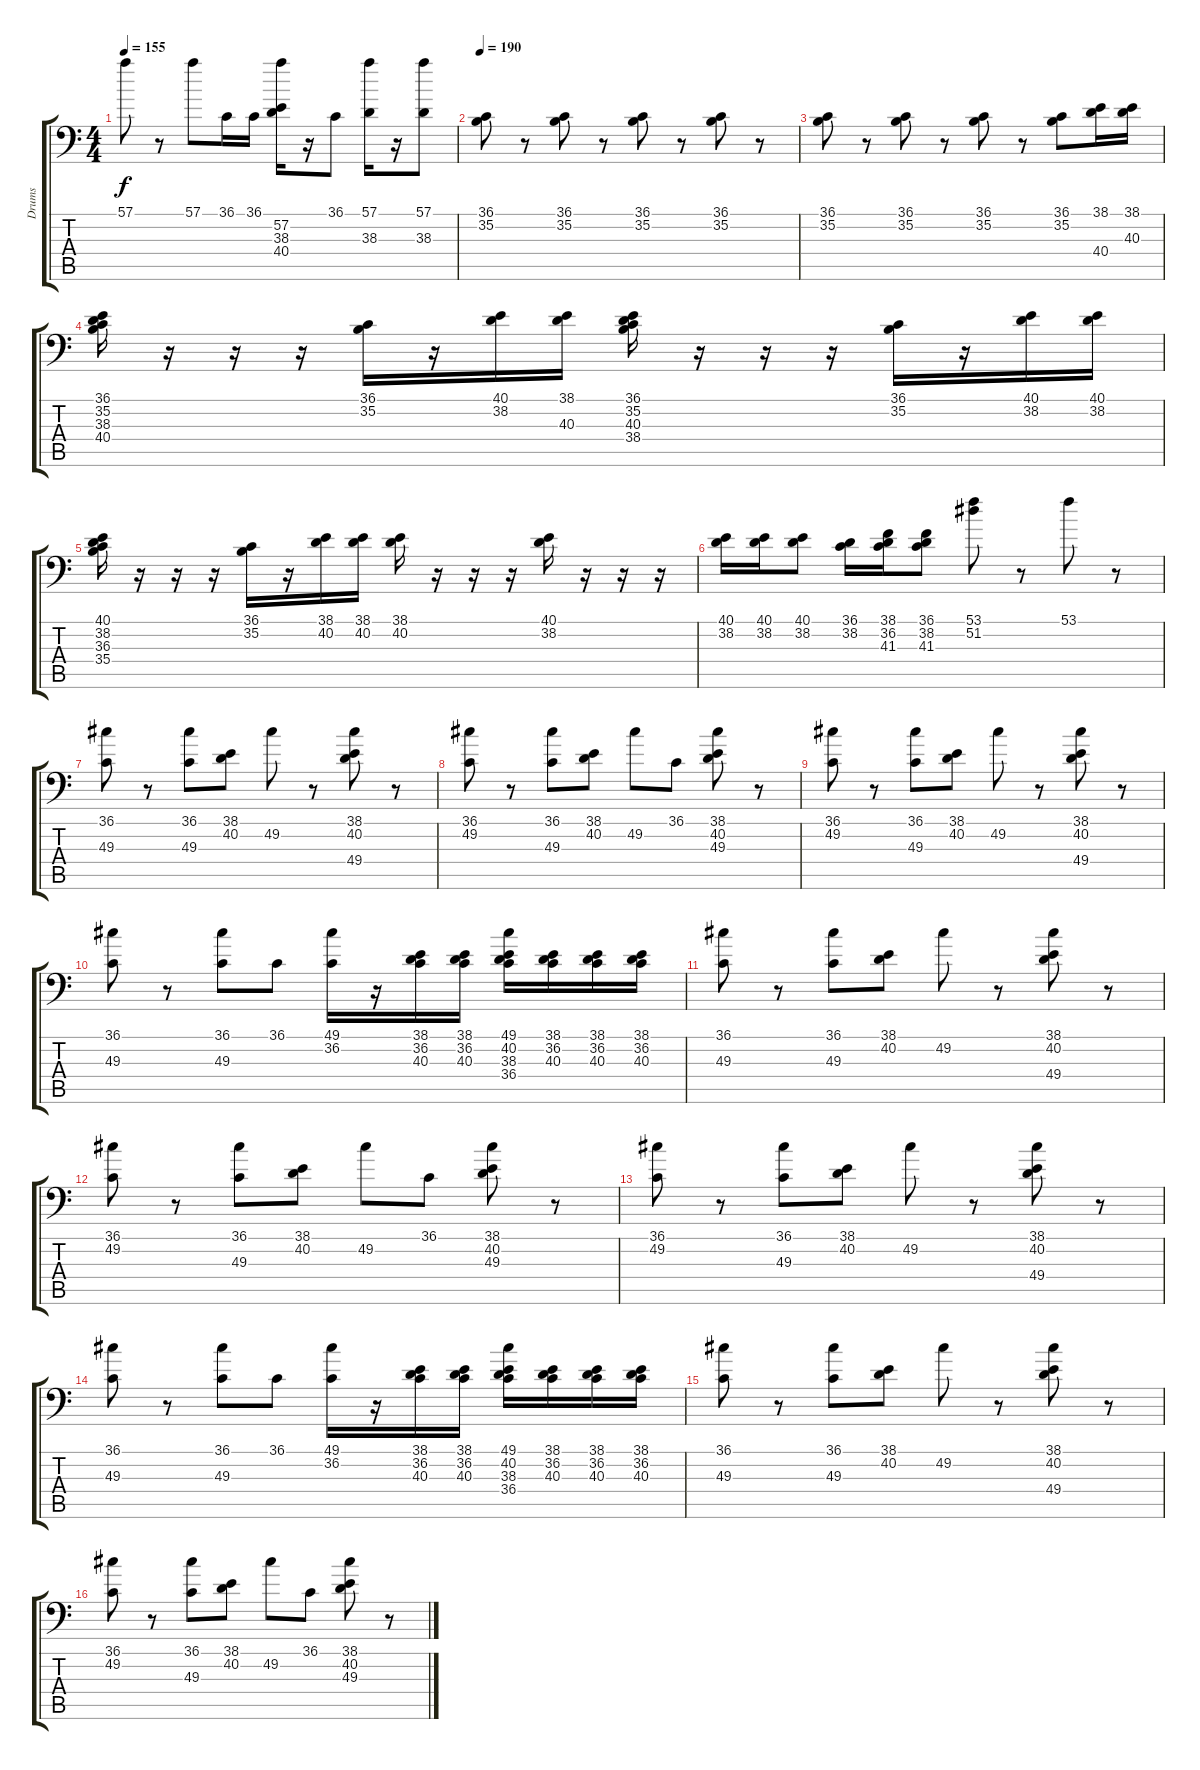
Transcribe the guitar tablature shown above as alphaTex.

\track ("Drums" "Drums") {instrument acousticgrandpiano}
\staff {score tabs}
\tuning (C-1 C-1 C-1 C-1 C-1 C-1) {hide}
\ts (4 4)
\tempo 155
\clef f4
\ks c
57.1.8{dy f} r.8 57.1.8 36.1.16 36.1.16 (57.2 38.3 40.4).16 r.16 36.1.8 (57.1 38.3).16 r.16 (57.1 38.3).8 |
\tempo 190
(36.1 35.2).8 r.8 (36.1 35.2).8 r.8 (36.1 35.2).8 r.8 (36.1 35.2).8 r.8 |
(36.1 35.2).8 r.8 (36.1 35.2).8 r.8 (36.1 35.2).8 r.8 (36.1 35.2).8 (38.1 40.4).16 (38.1 40.3).16 |
(36.1 35.2 38.3 40.4).16 r.16 r.16 r.16 (36.1 35.2).16 r.16 (40.1 38.2).16 (38.1 40.3).16 (36.1 35.2 40.3 38.4).16 r.16 r.16 r.16 (36.1 35.2).16 r.16 (40.1 38.2).16 (40.1 38.2).16 |
(40.1 38.2 36.3 35.4).16 r.16 r.16 r.16 (36.1 35.2).16 r.16 (38.1 40.2).16 (38.1 40.2).16 (38.1 40.2).16 r.16 r.16 r.16 (40.1 38.2).16 r.16 r.16 r.16 |
(40.1 38.2).16 (40.1 38.2).16 (40.1 38.2).8 (36.1 38.2).16 (38.1 36.2 41.3).16 (36.1 38.2 41.3).8 (53.1 51.2).8 r.8 53.1.8 r.8 |
(36.1 49.3).8 r.8 (36.1 49.3).8 (38.1 40.2).8 49.2.8 r.8 (38.1 40.2 49.4).8 r.8 |
(36.1 49.2).8 r.8 (36.1 49.3).8 (38.1 40.2).8 49.2.8 36.1.8 (38.1 40.2 49.3).8 r.8 |
(36.1 49.2).8 r.8 (36.1 49.3).8 (38.1 40.2).8 49.2.8 r.8 (38.1 40.2 49.4).8 r.8 |
(36.1 49.3).8 r.8 (36.1 49.3).8 36.1.8 (49.1 36.2).16 r.16 (38.1 36.2 40.3).16 (38.1 36.2 40.3).16 (49.1 40.2 38.3 36.4).16 (38.1 36.2 40.3).16 (38.1 36.2 40.3).16 (38.1 36.2 40.3).16 |
(36.1 49.3).8 r.8 (36.1 49.3).8 (38.1 40.2).8 49.2.8 r.8 (38.1 40.2 49.4).8 r.8 |
(36.1 49.2).8 r.8 (36.1 49.3).8 (38.1 40.2).8 49.2.8 36.1.8 (38.1 40.2 49.3).8 r.8 |
(36.1 49.2).8 r.8 (36.1 49.3).8 (38.1 40.2).8 49.2.8 r.8 (38.1 40.2 49.4).8 r.8 |
(36.1 49.3).8 r.8 (36.1 49.3).8 36.1.8 (49.1 36.2).16 r.16 (38.1 36.2 40.3).16 (38.1 36.2 40.3).16 (49.1 40.2 38.3 36.4).16 (38.1 36.2 40.3).16 (38.1 36.2 40.3).16 (38.1 36.2 40.3).16 |
(36.1 49.3).8 r.8 (36.1 49.3).8 (38.1 40.2).8 49.2.8 r.8 (38.1 40.2 49.4).8 r.8 |
(36.1 49.2).8 r.8 (36.1 49.3).8 (38.1 40.2).8 49.2.8 36.1.8 (38.1 40.2 49.3).8 r.8
